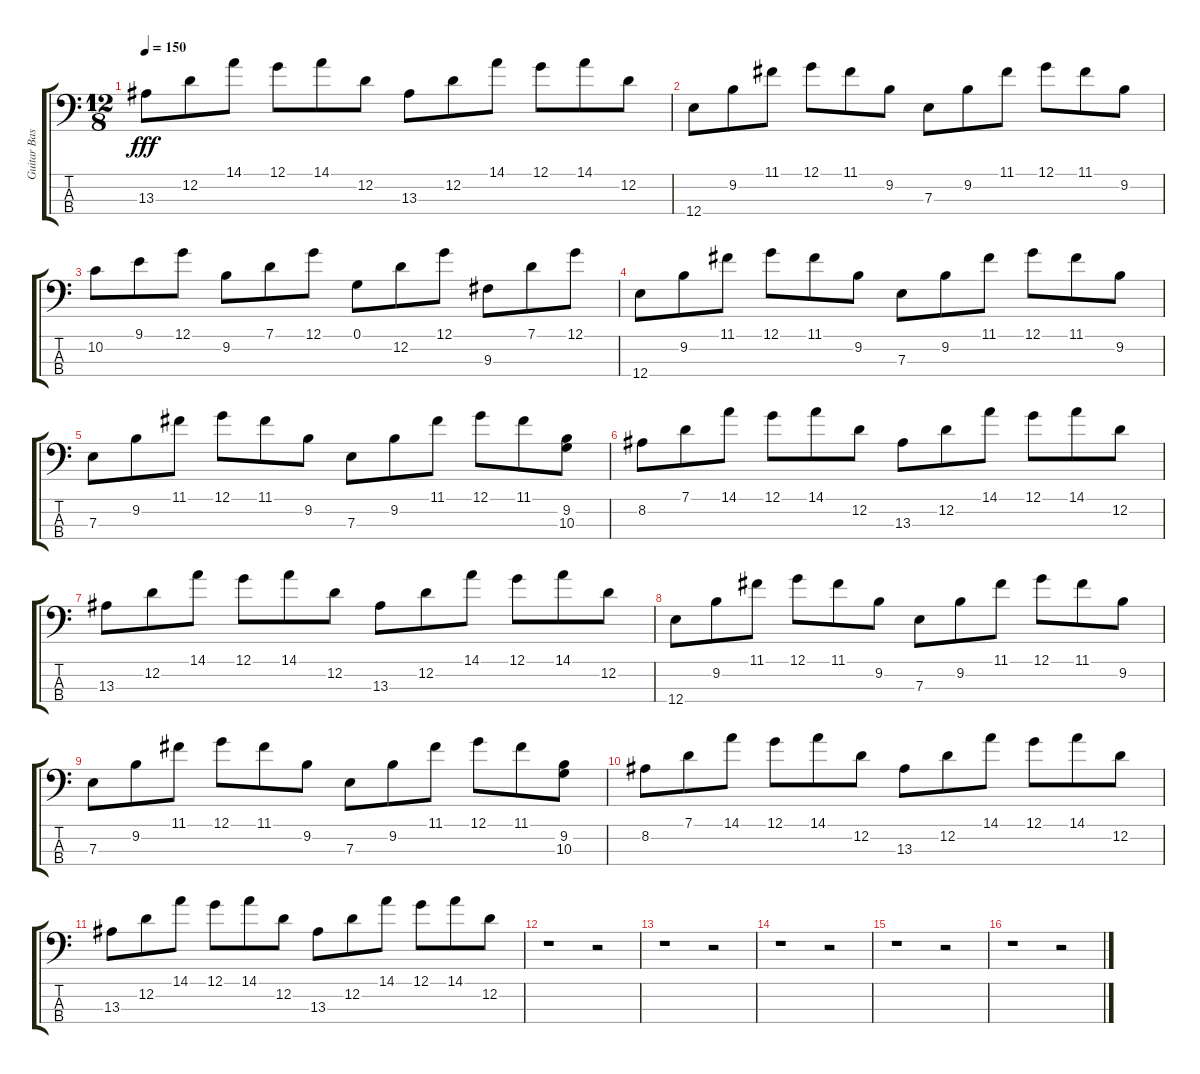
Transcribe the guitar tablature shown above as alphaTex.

\track ("Guitar Bass" "Guitar Bas") {instrument acousticguitarnylon}
\staff {score tabs}
\tuning (G2 D2 A1 E1) {hide}
\ts (12 8)
\tempo 150
\clef f4
\ks c
13.3.8{dy fff} 12.2.8 14.1.8 12.1.8 14.1.8 12.2.8 13.3.8 12.2.8 14.1.8 12.1.8 14.1.8 12.2.8 |
12.4.8 9.2.8 11.1.8 12.1.8 11.1.8 9.2.8 7.3.8 9.2.8 11.1.8 12.1.8 11.1.8 9.2.8 |
10.2.8 9.1.8 12.1.8 9.2.8 7.1.8 12.1.8 0.1.8 12.2.8 12.1.8 9.3.8 7.1.8 12.1.8 |
12.4.8 9.2.8 11.1.8 12.1.8 11.1.8 9.2.8 7.3.8 9.2.8 11.1.8 12.1.8 11.1.8 9.2.8 |
7.3.8 9.2.8 11.1.8 12.1.8 11.1.8 9.2.8 7.3.8 9.2.8 11.1.8 12.1.8 11.1.8 (9.2 10.3).8 |
8.2.8 7.1.8 14.1.8 12.1.8 14.1.8 12.2.8 13.3.8 12.2.8 14.1.8 12.1.8 14.1.8 12.2.8 |
13.3.8 12.2.8 14.1.8 12.1.8 14.1.8 12.2.8 13.3.8 12.2.8 14.1.8 12.1.8 14.1.8 12.2.8 |
12.4.8 9.2.8 11.1.8 12.1.8 11.1.8 9.2.8 7.3.8 9.2.8 11.1.8 12.1.8 11.1.8 9.2.8 |
7.3.8 9.2.8 11.1.8 12.1.8 11.1.8 9.2.8 7.3.8 9.2.8 11.1.8 12.1.8 11.1.8 (9.2 10.3).8 |
8.2.8 7.1.8 14.1.8 12.1.8 14.1.8 12.2.8 13.3.8 12.2.8 14.1.8 12.1.8 14.1.8 12.2.8 |
13.3.8 12.2.8 14.1.8 12.1.8 14.1.8 12.2.8 13.3.8 12.2.8 14.1.8 12.1.8 14.1.8 12.2.8 |
r.1 r.2 |
r.1 r.2 |
r.1 r.2 |
r.1 r.2 |
r.1 r.2
